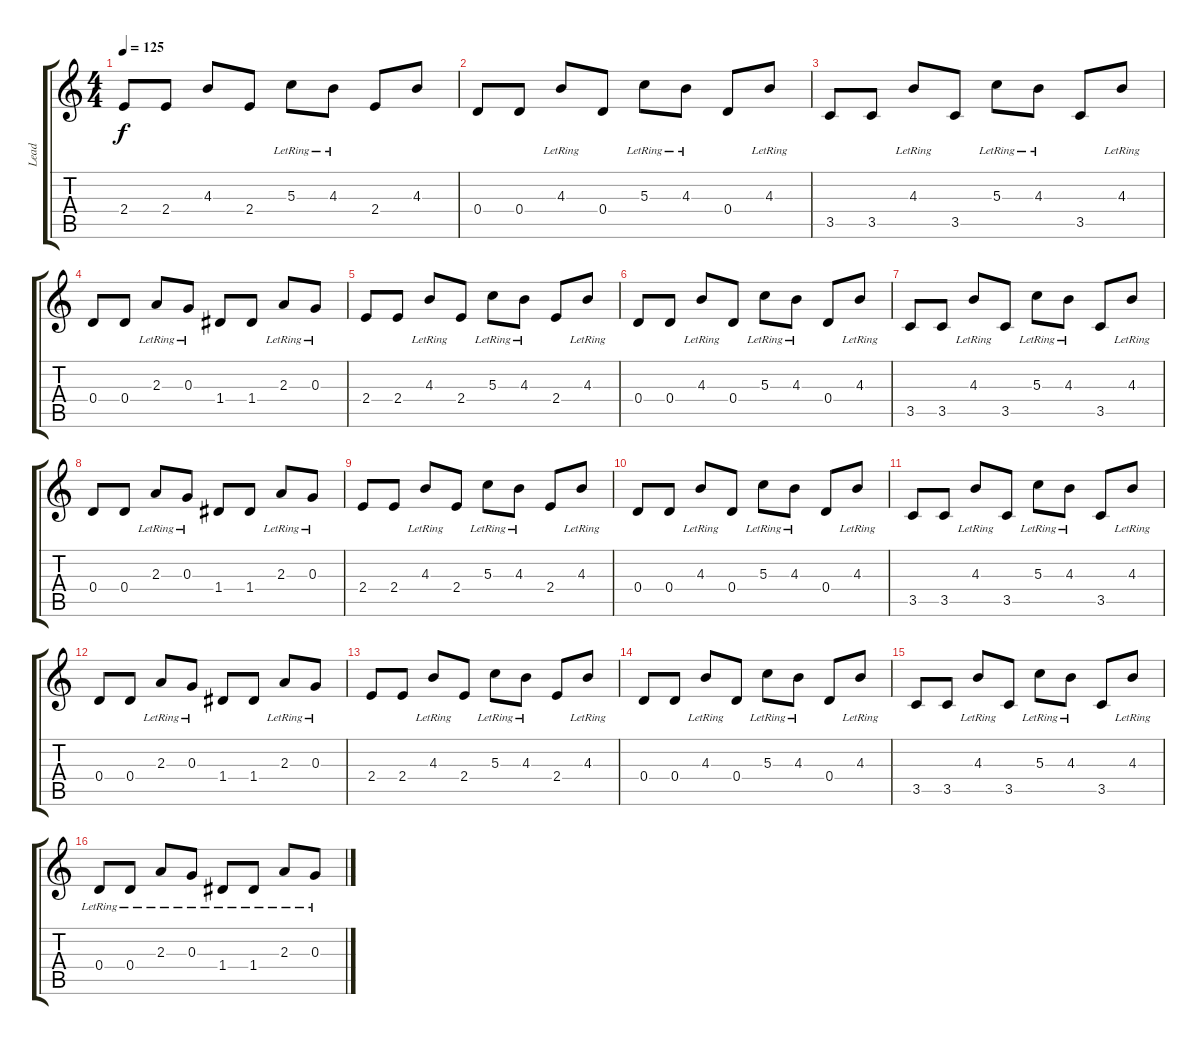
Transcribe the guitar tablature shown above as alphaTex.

\track ("Lead" "Lead") {instrument electricguitarclean}
\staff {score tabs}
\tuning (E4 B3 G3 D3 A2 E2) {hide}
\ts (4 4)
\tempo 125
\clef g2
\ks c
2.4.8{dy f instrument electricguitarclean} 2.4.8 4.3.8 2.4.8 5.3{lr}.8 4.3{lr}.8 2.4.8 4.3.8 |
0.4.8 0.4.8 4.3{lr}.8 0.4.8 5.3{lr}.8 4.3{lr}.8 0.4.8 4.3{lr}.8 |
3.5.8 3.5.8 4.3{lr}.8 3.5.8 5.3{lr}.8 4.3{lr}.8 3.5.8 4.3{lr}.8 |
0.4.8 0.4.8 2.3{lr}.8 0.3{lr}.8 1.4.8 1.4.8 2.3{lr}.8 0.3{lr}.8 |
2.4.8 2.4.8 4.3{lr}.8 2.4.8 5.3{lr}.8 4.3{lr}.8 2.4.8 4.3{lr}.8 |
0.4.8 0.4.8 4.3{lr}.8 0.4.8 5.3{lr}.8 4.3{lr}.8 0.4.8 4.3{lr}.8 |
3.5.8 3.5.8 4.3{lr}.8 3.5.8 5.3{lr}.8 4.3{lr}.8 3.5.8 4.3{lr}.8 |
0.4.8 0.4.8 2.3{lr}.8 0.3{lr}.8 1.4.8 1.4.8 2.3{lr}.8 0.3{lr}.8 |
2.4.8 2.4.8 4.3{lr}.8 2.4.8 5.3{lr}.8 4.3{lr}.8 2.4.8 4.3{lr}.8 |
0.4.8 0.4.8 4.3{lr}.8 0.4.8 5.3{lr}.8 4.3{lr}.8 0.4.8 4.3{lr}.8 |
3.5.8 3.5.8 4.3{lr}.8 3.5.8 5.3{lr}.8 4.3{lr}.8 3.5.8 4.3{lr}.8 |
0.4.8 0.4.8 2.3{lr}.8 0.3{lr}.8 1.4.8 1.4.8 2.3{lr}.8 0.3{lr}.8 |
2.4.8 2.4.8 4.3{lr}.8 2.4.8 5.3{lr}.8 4.3{lr}.8 2.4.8 4.3{lr}.8 |
0.4.8 0.4.8 4.3{lr}.8 0.4.8 5.3{lr}.8 4.3{lr}.8 0.4.8 4.3{lr}.8 |
3.5.8 3.5.8 4.3{lr}.8 3.5.8 5.3{lr}.8 4.3{lr}.8 3.5.8 4.3{lr}.8 |
0.4{lr}.8 0.4{lr}.8 2.3{lr}.8 0.3{lr}.8 1.4{lr}.8 1.4{lr}.8 2.3{lr}.8 0.3{lr}.8
